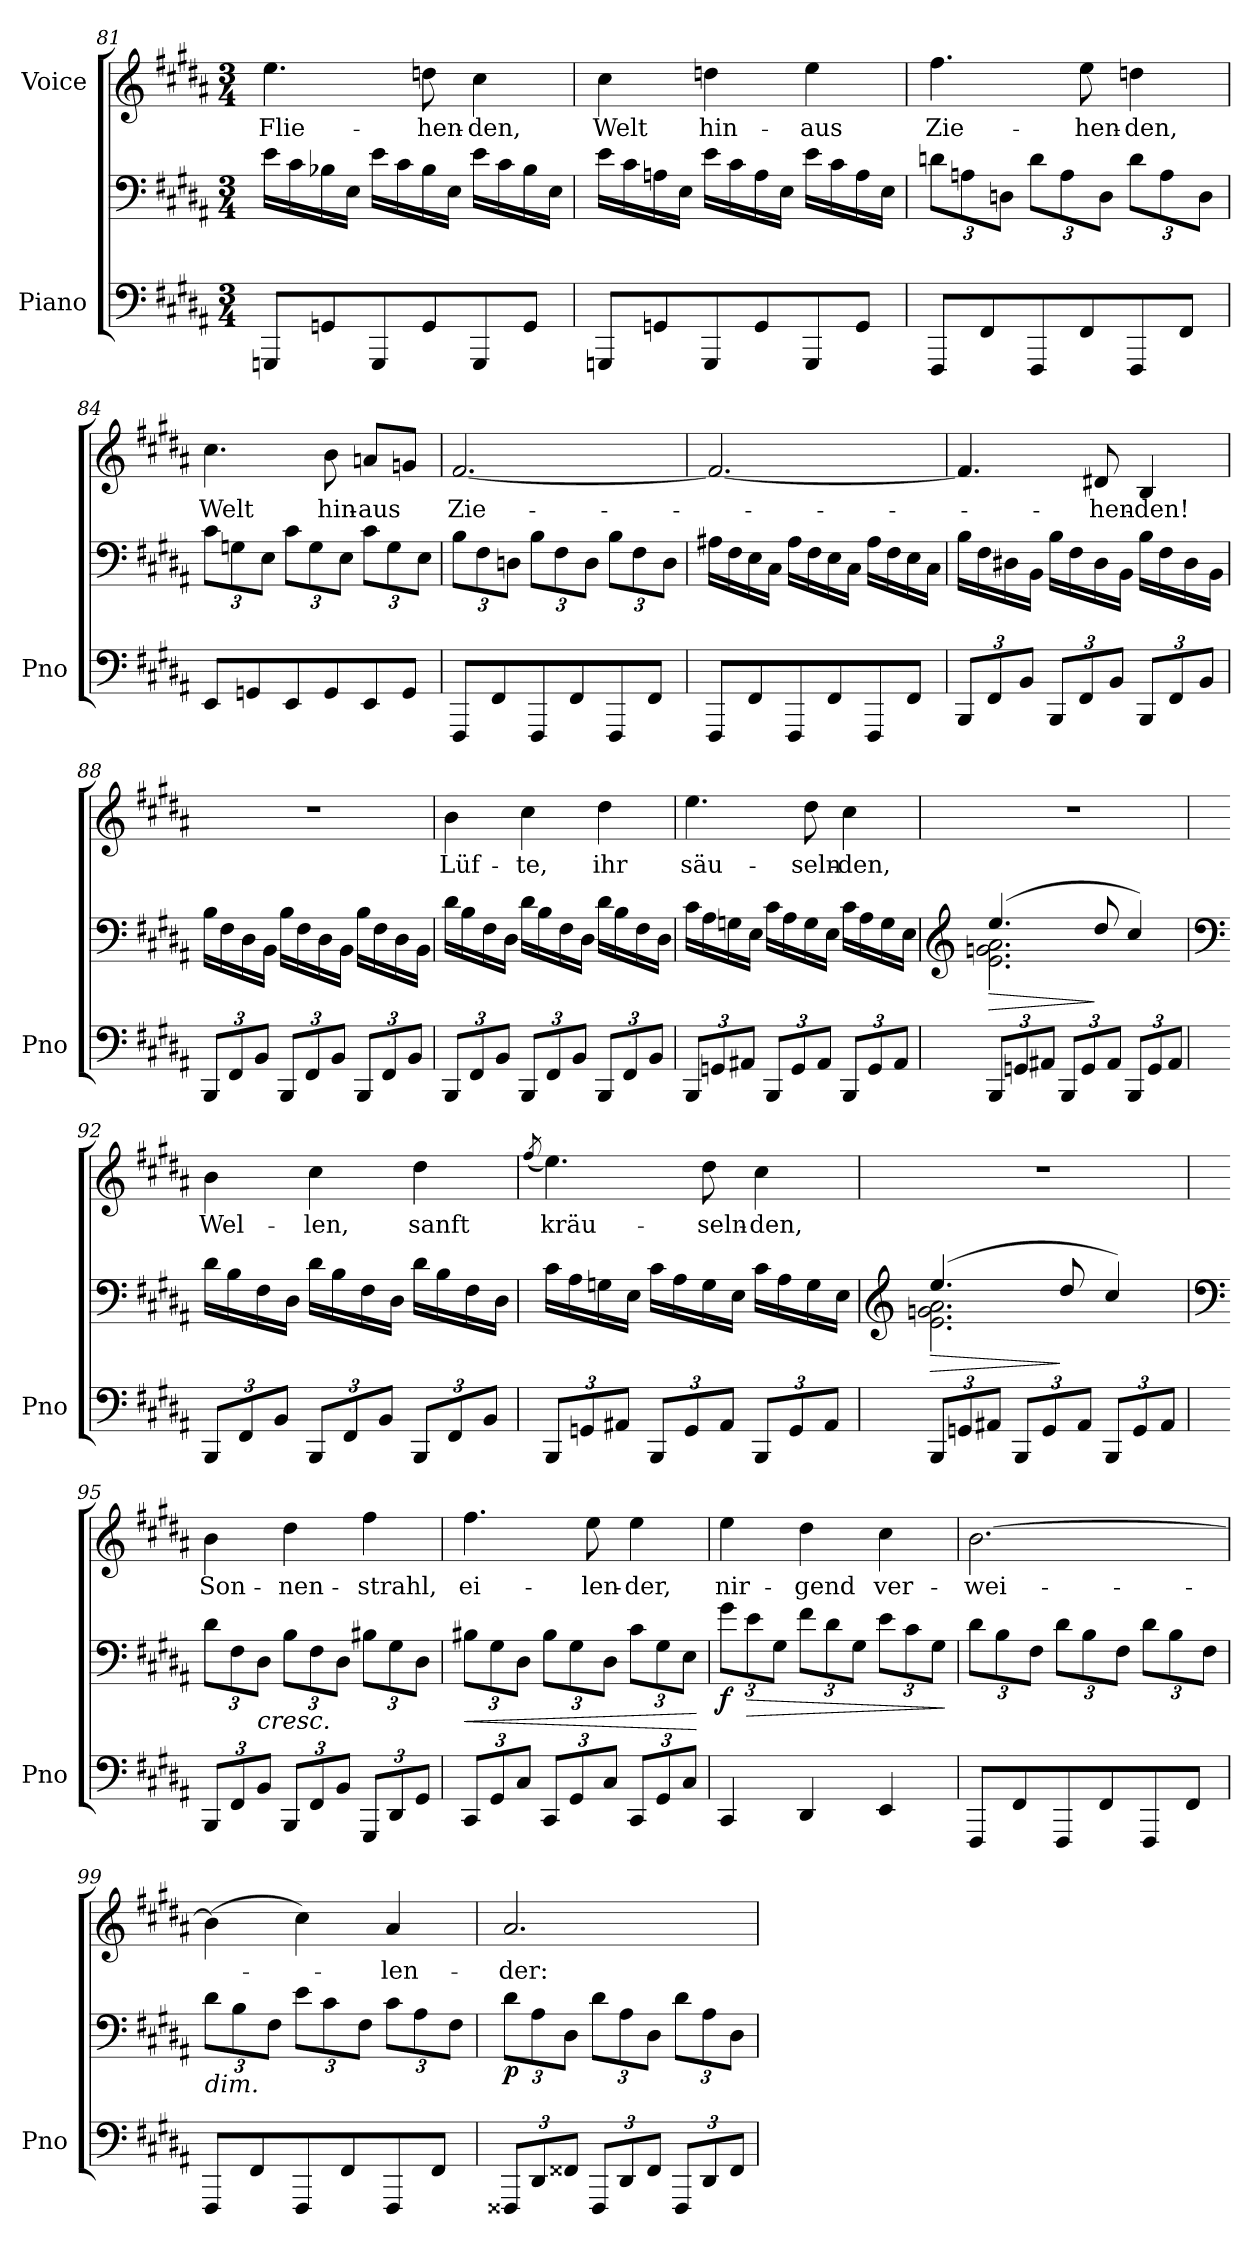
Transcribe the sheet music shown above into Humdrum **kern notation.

**kern	**kern	**dynam	**kern	**text
*part2	*part2	*part2	*part1	*part1
*staff3	*staff2	*staff2/3	*staff1	*staff1
*I"Piano	*	*	*I"Voice	*
*I'Pno	*	*	*	*
*clefF4	*clefF4	*	*clefG2	*
*k[f#c#g#d#a#]	*k[f#c#g#d#a#]	*	*k[f#c#g#d#a#]	*
*M3/4	*M3/4	*	*M3/4	*
=81	=81	=81	=81	=81
8GGGn/L	16e\LL	.	4.ee\	Flie-
.	16c#\	.	.	.
8GGn/	16B-X\	.	.	.
.	16E\JJ	.	.	.
8GGG/	16e\LL	.	.	.
.	16c#\	.	.	.
8GG/	16B-\	.	8ddn\	-hen-
.	16E\JJ	.	.	.
8GGG/	16e\LL	.	4cc#\	-den,
.	16c#\	.	.	.
8GG/J	16B-\	.	.	.
.	16E\JJ	.	.	.
=82	=82	=82	=82	=82
8GGGn/L	16e\LL	.	4cc#\	Welt
.	16c#\	.	.	.
8GGn/	16An\	.	.	.
.	16E\JJ	.	.	.
8GGG/	16e\LL	.	4ddn\	hin-
.	16c#\	.	.	.
8GG/	16A\	.	.	.
.	16E\JJ	.	.	.
8GGG/	16e\LL	.	4ee\	-aus
.	16c#\	.	.	.
8GG/J	16A\	.	.	.
.	16E\JJ	.	.	.
=83	=83	=83	=83	=83
*	*Xbrackettup	*	*	*
8FFF#/L	12dn\L	.	4.ff#\	Zie-
.	12An\	.	.	.
8FF#/	.	.	.	.
.	12Dn\J	.	.	.
8FFF#/	12d\L	.	.	.
.	12A\	.	.	.
8FF#/	.	.	8ee\	-hen-
.	12D\J	.	.	.
8FFF#/	12d\L	.	4ddn\	-den,
.	12A\	.	.	.
8FF#/J	.	.	.	.
.	12D\J	.	.	.
=84	=84	=84	=84	=84
8EE/L	12c#\L	.	4.cc#\	Welt
.	12Gn\	.	.	.
8GGn/	.	.	.	.
.	12E\J	.	.	.
8EE/	12c#\L	.	.	.
.	12G\	.	.	.
8GG/	.	.	8b\	hin-
.	12E\J	.	.	.
8EE/	12c#\L	.	8an/L	-aus
.	12G\	.	.	.
8GG/J	.	.	8gn/J	.
.	12E\J	.	.	.
=85	=85	=85	=85	=85
8FFF#/L	12B\L	.	[2.f#/	Zie-
.	12F#\	.	.	.
8FF#/	.	.	.	.
.	12Dn\J	.	.	.
8FFF#/	12B\L	.	.	.
.	12F#\	.	.	.
8FF#/	.	.	.	.
.	12D\J	.	.	.
8FFF#/	12B\L	.	.	.
.	12F#\	.	.	.
8FF#/J	.	.	.	.
.	12D\J	.	.	.
=86	=86	=86	=86	=86
8FFF#/L	16A#X\LL	.	2.f#/_	.
.	16F#\	.	.	.
8FF#/	16E\	.	.	.
.	16C#\JJ	.	.	.
8FFF#/	16A#\LL	.	.	.
.	16F#\	.	.	.
8FF#/	16E\	.	.	.
.	16C#\JJ	.	.	.
8FFF#/	16A#\LL	.	.	.
.	16F#\	.	.	.
8FF#/J	16E\	.	.	.
.	16C#\JJ	.	.	.
=87	=87	=87	=87	=87
*Xbrackettup	*	*	*	*
12BBB/L	16B\LL	.	4.f#/]	.
.	16F#\	.	.	.
12FF#/	.	.	.	.
.	16D#X\	.	.	.
12BB/J	.	.	.	.
.	16BB\JJ	.	.	.
12BBB/L	16B\LL	.	.	.
.	16F#\	.	.	.
12FF#/	.	.	.	.
.	16D#\	.	8d#X/	-hen-
12BB/J	.	.	.	.
.	16BB\JJ	.	.	.
12BBB/L	16B\LL	.	4B/	-den!
.	16F#\	.	.	.
12FF#/	.	.	.	.
.	16D#\	.	.	.
12BB/J	.	.	.	.
.	16BB\JJ	.	.	.
=88	=88	=88	=88	=88
12BBB/L	16B\LL	.	2.r	.
.	16F#\	.	.	.
12FF#/	.	.	.	.
.	16D#\	.	.	.
12BB/J	.	.	.	.
.	16BB\JJ	.	.	.
12BBB/L	16B\LL	.	.	.
.	16F#\	.	.	.
12FF#/	.	.	.	.
.	16D#\	.	.	.
12BB/J	.	.	.	.
.	16BB\JJ	.	.	.
12BBB/L	16B\LL	.	.	.
.	16F#\	.	.	.
12FF#/	.	.	.	.
.	16D#\	.	.	.
12BB/J	.	.	.	.
.	16BB\JJ	.	.	.
=89	=89	=89	=89	=89
12BBB/L	16d#\LL	.	4b\	Lüf-
.	16B\	.	.	.
12FF#/	.	.	.	.
.	16F#\	.	.	.
12BB/J	.	.	.	.
.	16D#\JJ	.	.	.
12BBB/L	16d#\LL	.	4cc#\	-te,
.	16B\	.	.	.
12FF#/	.	.	.	.
.	16F#\	.	.	.
12BB/J	.	.	.	.
.	16D#\JJ	.	.	.
12BBB/L	16d#\LL	.	4dd#\	ihr
.	16B\	.	.	.
12FF#/	.	.	.	.
.	16F#\	.	.	.
12BB/J	.	.	.	.
.	16D#\JJ	.	.	.
=90	=90	=90	=90	=90
12BBB/L	16c#\LL	.	4.ee\	säu-
.	16A#\	.	.	.
12GGn/	.	.	.	.
.	16Gn\	.	.	.
12AA#X/J	.	.	.	.
.	16E\JJ	.	.	.
12BBB/L	16c#\LL	.	.	.
.	16A#\	.	.	.
12GG/	.	.	.	.
.	16G\	.	8dd#\	-seln-
12AA#/J	.	.	.	.
.	16E\JJ	.	.	.
12BBB/L	16c#\LL	.	4cc#\	-den,
.	16A#\	.	.	.
12GG/	.	.	.	.
.	16G\	.	.	.
12AA#/J	.	.	.	.
.	16E\JJ	.	.	.
=91	=91	=91	=91	=91
*	*clefG2	*	*	*
!	!	!LO:HP:b	!	!
*	*^	*	*	*
12BBB/L	(4.ee/	2.e\ 2.gn\ 2.a#\	>	2.r	.
12GGn/	.	.	.	.	.
12AA#X/J	.	.	.	.	.
12BBB/L	.	.	.	.	.
12GG/	.	.	.	.	.
.	8dd#/	.	]	.	.
12AA#/J	.	.	.	.	.
12BBB/L	4cc#/)	.	.	.	.
12GG/	.	.	.	.	.
12AA#/J	.	.	.	.	.
*	*v	*v	*	*	*
=92	=92	=92	=92	=92
*	*clefF4	*	*	*
12BBB/L	16d#\LL	.	4b\	Wel-
.	16B\	.	.	.
12FF#/	.	.	.	.
.	16F#\	.	.	.
12BB/J	.	.	.	.
.	16D#\JJ	.	.	.
12BBB/L	16d#\LL	.	4cc#\	-len,
.	16B\	.	.	.
12FF#/	.	.	.	.
.	16F#\	.	.	.
12BB/J	.	.	.	.
.	16D#\JJ	.	.	.
12BBB/L	16d#\LL	.	4dd#\	sanft
.	16B\	.	.	.
12FF#/	.	.	.	.
.	16F#\	.	.	.
12BB/J	.	.	.	.
.	16D#\JJ	.	.	.
=93	=93	=93	=93	=93
.	.	.	(8qff#/	.
12BBB/L	16c#\LL	.	4.ee\)	kräu-
.	16A#\	.	.	.
12GGn/	.	.	.	.
.	16Gn\	.	.	.
12AA#X/J	.	.	.	.
.	16E\JJ	.	.	.
12BBB/L	16c#\LL	.	.	.
.	16A#\	.	.	.
12GG/	.	.	.	.
.	16G\	.	8dd#\	-seln-
12AA#/J	.	.	.	.
.	16E\JJ	.	.	.
12BBB/L	16c#\LL	.	4cc#\	-den,
.	16A#\	.	.	.
12GG/	.	.	.	.
.	16G\	.	.	.
12AA#/J	.	.	.	.
.	16E\JJ	.	.	.
=94	=94	=94	=94	=94
*	*clefG2	*	*	*
!	!	!LO:HP:b	!	!
*	*^	*	*	*
12BBB/L	(4.ee/	2.e\ 2.gn\ 2.a#\	>	2.r	.
12GGn/	.	.	.	.	.
12AA#X/J	.	.	.	.	.
12BBB/L	.	.	.	.	.
12GG/	.	.	.	.	.
.	8dd#/	.	]	.	.
12AA#/J	.	.	.	.	.
12BBB/L	4cc#/)	.	.	.	.
12GG/	.	.	.	.	.
12AA#/J	.	.	.	.	.
*	*v	*v	*	*	*
=95	=95	=95	=95	=95
*	*clefF4	*	*	*
12BBB/L	12d#\L	.	4b\	Son-
12FF#/	12F#\	.	.	.
!	!LO:TX:b:i:t=cresc.	!	!	!
12BB/J	12D#\J	.	.	.
12BBB/L	12B\L	.	4dd#\	-nen-
12FF#/	12F#\	.	.	.
12BB/J	12D#\J	.	.	.
12GGG#/L	12B#X\L	.	4ff#\	-strahl,
12DD#/	12G#\	.	.	.
12GG#/J	12D#\J	.	.	.
=96	=96	=96	=96	=96
!	!	!LO:HP:b	!	!
12CC#/L	12B#X\L	<	4.ff#\	ei-
12GG#/	12G#\	.	.	.
12C#/J	12D#\J	.	.	.
12CC#/L	12B#\L	.	.	.
12GG#/	12G#\	.	.	.
.	.	.	8ee\	-len-
12C#/J	12D#\J	.	.	.
12CC#/L	12c#\L	.	4ee\	-der,
12GG#/	12G#\	.	.	.
12C#/J	12E\J	.	.	.
.	.	[	.	.
=97	=97	=97	=97	=97
!	!	!LO:DY:b	!	!
4CC#/	12g#\L	f	4ee\	nir-
!	!	!LO:HP:b	!	!
.	12e\	>	.	.
.	12G#\J	.	.	.
4DD#/	12f#\L	.	4dd#\	-gend
.	12d#\	.	.	.
.	12G#\J	.	.	.
4EE/	12e\L	.	4cc#\	ver-
.	12c#\	.	.	.
.	12G#\J	.	.	.
.	.	]	.	.
=98	=98	=98	=98	=98
8FFF#/L	12d#\L	.	[2.b\	-wei-
.	12B\	.	.	.
8FF#/	.	.	.	.
.	12F#\J	.	.	.
8FFF#/	12d#\L	.	.	.
.	12B\	.	.	.
8FF#/	.	.	.	.
.	12F#\J	.	.	.
8FFF#/	12d#\L	.	.	.
.	12B\	.	.	.
8FF#/J	.	.	.	.
.	12F#\J	.	.	.
=99	=99	=99	=99	=99
!	!LO:TX:b:i:t=dim.	!	!	!
8FFF#/L	12d#\L	.	(4b\]	.
.	12B\	.	.	.
8FF#/	.	.	.	.
.	12F#\J	.	.	.
8FFF#/	12e\L	.	4cc#\)	.
.	12c#\	.	.	.
8FF#/	.	.	.	.
.	12F#\J	.	.	.
8FFF#/	12c#\L	.	4a#/	-len-
.	12A#\	.	.	.
8FF#/J	.	.	.	.
.	12F#\J	.	.	.
=100	=100	=100	=100	=100
!	!	!LO:DY:b	!	!
12FFF##X/L	12d#\L	p	2.a#/	-der:
12DD#/	12A#\	.	.	.
12FF##X/J	12D#\J	.	.	.
12FFF##/L	12d#\L	.	.	.
12DD#/	12A#\	.	.	.
12FF##/J	12D#\J	.	.	.
12FFF##/L	12d#\L	.	.	.
12DD#/	12A#\	.	.	.
12FF##/J	12D#\J	.	.	.
=	=	=	=	=
*-	*-	*-	*-	*-
